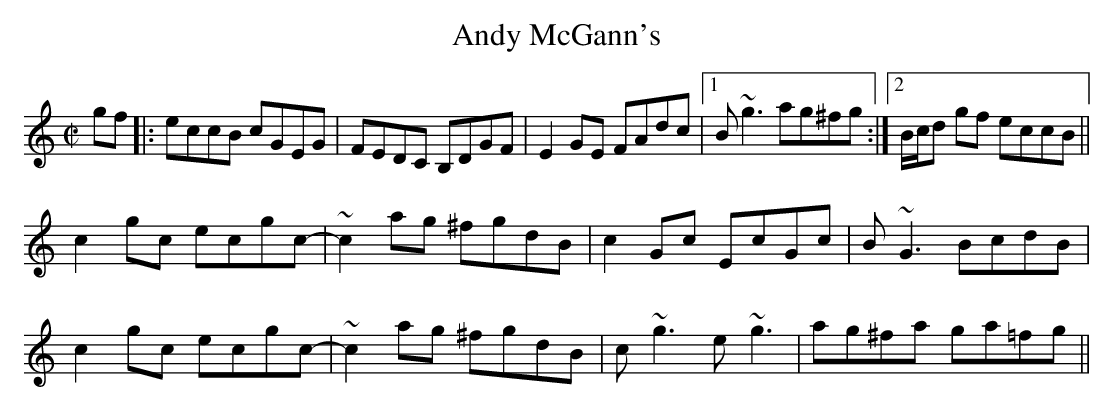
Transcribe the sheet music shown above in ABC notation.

X:1
T:Andy McGann's
M:C|
L:1/8
K:C
gf|:eccB cGEG|FEDC B,DGF|E2GE FAdc|1B~g3 ag^fg:|2B/2c/2d gf eccB||
!c2gc ecgc-|~c2ag ^fgdB|c2Gc EcGc|B~G3 BcdB|
!c2gc ecgc-|~c2ag ^fgdB|c~g3 e~g3|ag^fa ga=fg||
